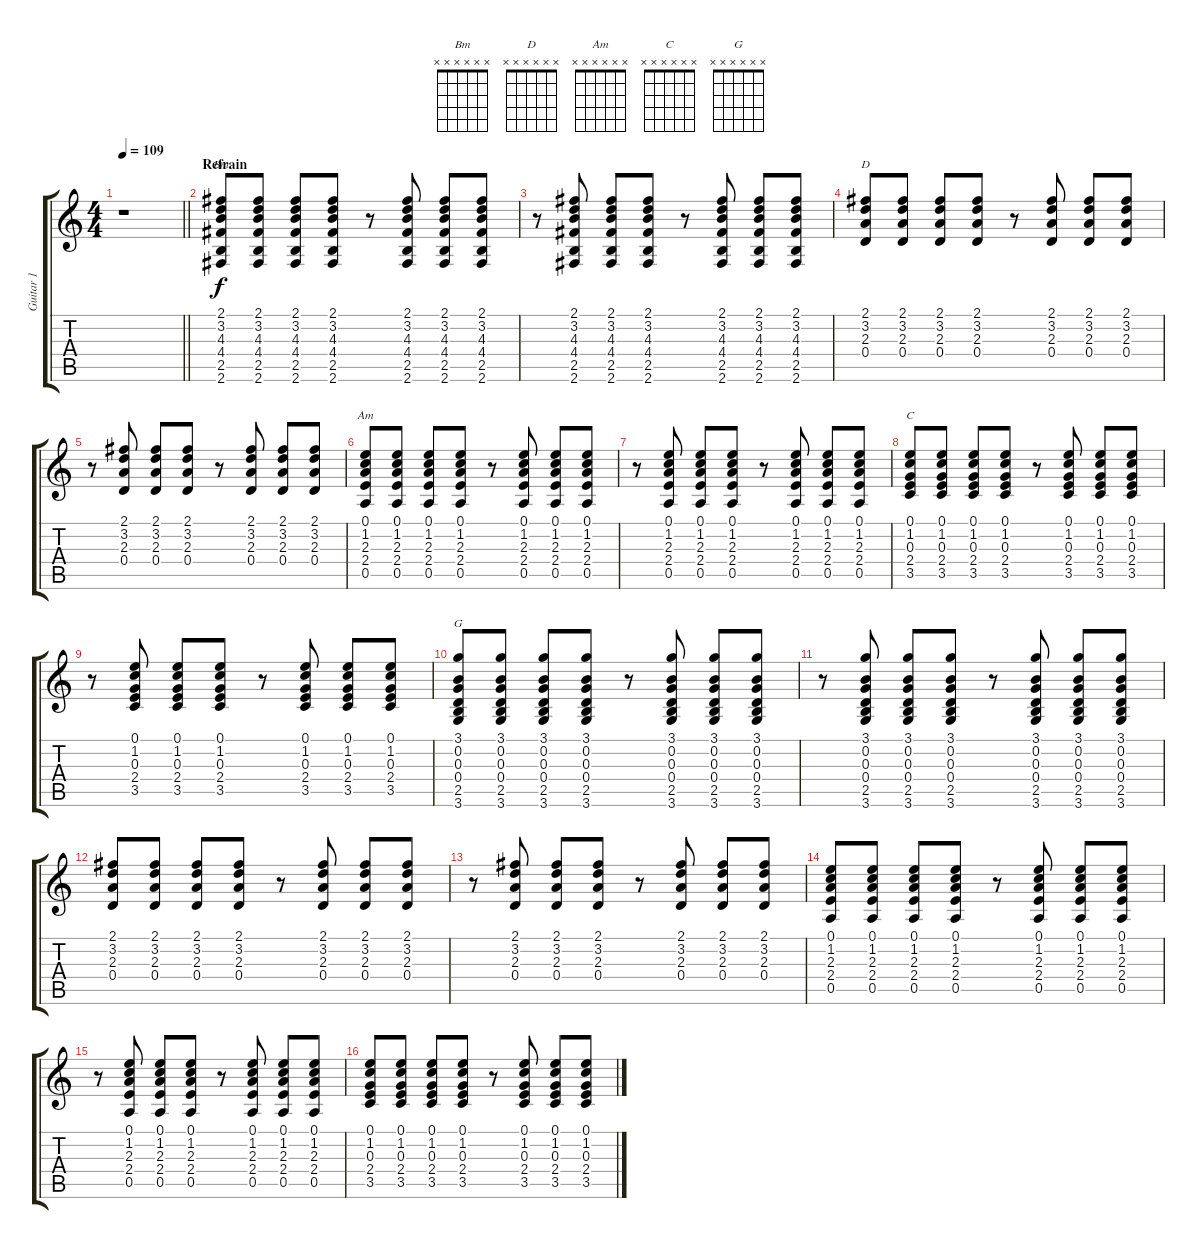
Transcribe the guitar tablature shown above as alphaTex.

\track ("Guitar 1" "Guitar 1") {instrument acousticguitarsteel}
\staff {score tabs}
\tuning (E4 B3 G3 D3 A2 E2) {hide}
\chord ("Bm" x x x x x x) {firstfret 0}
\chord ("D" x x x x x x) {firstfret 0}
\chord ("Am" x x x x x x) {firstfret 0}
\chord ("C" x x x x x x) {firstfret 0}
\chord ("G" x x x x x x) {firstfret 0}
\ts (4 4)
\tempo 109
\clef g2
\barLineRight lightlight
\ks c
r.1{dy f} |
\section ("" "Refrain")
(2.1 3.2 4.3 4.4 2.5 2.6).8{ch "Bm"} (2.1 3.2 4.3 4.4 2.5 2.6).8 (2.1 3.2 4.3 4.4 2.5 2.6).8 (2.1 3.2 4.3 4.4 2.5 2.6).8 r.8 (2.1 3.2 4.3 4.4 2.5 2.6).8 (2.1 3.2 4.3 4.4 2.5 2.6).8 (2.1 3.2 4.3 4.4 2.5 2.6).8 |
r.8 (2.1 3.2 4.3 4.4 2.5 2.6).8 (2.1 3.2 4.3 4.4 2.5 2.6).8 (2.1 3.2 4.3 4.4 2.5 2.6).8 r.8 (2.1 3.2 4.3 4.4 2.5 2.6).8 (2.1 3.2 4.3 4.4 2.5 2.6).8 (2.1 3.2 4.3 4.4 2.5 2.6).8 |
(2.1 3.2 2.3 0.4).8{ch "D"} (2.1 3.2 2.3 0.4).8 (2.1 3.2 2.3 0.4).8 (2.1 3.2 2.3 0.4).8 r.8 (2.1 3.2 2.3 0.4).8 (2.1 3.2 2.3 0.4).8 (2.1 3.2 2.3 0.4).8 |
r.8 (2.1 3.2 2.3 0.4).8 (2.1 3.2 2.3 0.4).8 (2.1 3.2 2.3 0.4).8 r.8 (2.1 3.2 2.3 0.4).8 (2.1 3.2 2.3 0.4).8 (2.1 3.2 2.3 0.4).8 |
(0.1 1.2 2.3 2.4 0.5).8{ch "Am"} (0.1 1.2 2.3 2.4 0.5).8 (0.1 1.2 2.3 2.4 0.5).8 (0.1 1.2 2.3 2.4 0.5).8 r.8 (0.1 1.2 2.3 2.4 0.5).8 (0.1 1.2 2.3 2.4 0.5).8 (0.1 1.2 2.3 2.4 0.5).8 |
r.8 (0.1 1.2 2.3 2.4 0.5).8 (0.1 1.2 2.3 2.4 0.5).8 (0.1 1.2 2.3 2.4 0.5).8 r.8 (0.1 1.2 2.3 2.4 0.5).8 (0.1 1.2 2.3 2.4 0.5).8 (0.1 1.2 2.3 2.4 0.5).8 |
(0.1 1.2 0.3 2.4 3.5).8{ch "C"} (0.1 1.2 0.3 2.4 3.5).8 (0.1 1.2 0.3 2.4 3.5).8 (0.1 1.2 0.3 2.4 3.5).8 r.8 (0.1 1.2 0.3 2.4 3.5).8 (0.1 1.2 0.3 2.4 3.5).8 (0.1 1.2 0.3 2.4 3.5).8 |
r.8 (0.1 1.2 0.3 2.4 3.5).8 (0.1 1.2 0.3 2.4 3.5).8 (0.1 1.2 0.3 2.4 3.5).8 r.8 (0.1 1.2 0.3 2.4 3.5).8 (0.1 1.2 0.3 2.4 3.5).8 (0.1 1.2 0.3 2.4 3.5).8 |
(3.1 0.2 0.3 0.4 2.5 3.6).8{ch "G"} (3.1 0.2 0.3 0.4 2.5 3.6).8 (3.1 0.2 0.3 0.4 2.5 3.6).8 (3.1 0.2 0.3 0.4 2.5 3.6).8 r.8 (3.1 0.2 0.3 0.4 2.5 3.6).8 (3.1 0.2 0.3 0.4 2.5 3.6).8 (3.1 0.2 0.3 0.4 2.5 3.6).8 |
r.8 (3.1 0.2 0.3 0.4 2.5 3.6).8 (3.1 0.2 0.3 0.4 2.5 3.6).8 (3.1 0.2 0.3 0.4 2.5 3.6).8 r.8 (3.1 0.2 0.3 0.4 2.5 3.6).8 (3.1 0.2 0.3 0.4 2.5 3.6).8 (3.1 0.2 0.3 0.4 2.5 3.6).8 |
(2.1 3.2 2.3 0.4).8 (2.1 3.2 2.3 0.4).8 (2.1 3.2 2.3 0.4).8 (2.1 3.2 2.3 0.4).8 r.8 (2.1 3.2 2.3 0.4).8 (2.1 3.2 2.3 0.4).8 (2.1 3.2 2.3 0.4).8 |
r.8 (2.1 3.2 2.3 0.4).8 (2.1 3.2 2.3 0.4).8 (2.1 3.2 2.3 0.4).8 r.8 (2.1 3.2 2.3 0.4).8 (2.1 3.2 2.3 0.4).8 (2.1 3.2 2.3 0.4).8 |
(0.1 1.2 2.3 2.4 0.5).8 (0.1 1.2 2.3 2.4 0.5).8 (0.1 1.2 2.3 2.4 0.5).8 (0.1 1.2 2.3 2.4 0.5).8 r.8 (0.1 1.2 2.3 2.4 0.5).8 (0.1 1.2 2.3 2.4 0.5).8 (0.1 1.2 2.3 2.4 0.5).8 |
r.8 (0.1 1.2 2.3 2.4 0.5).8 (0.1 1.2 2.3 2.4 0.5).8 (0.1 1.2 2.3 2.4 0.5).8 r.8 (0.1 1.2 2.3 2.4 0.5).8 (0.1 1.2 2.3 2.4 0.5).8 (0.1 1.2 2.3 2.4 0.5).8 |
(0.1 1.2 0.3 2.4 3.5).8 (0.1 1.2 0.3 2.4 3.5).8 (0.1 1.2 0.3 2.4 3.5).8 (0.1 1.2 0.3 2.4 3.5).8 r.8 (0.1 1.2 0.3 2.4 3.5).8 (0.1 1.2 0.3 2.4 3.5).8 (0.1 1.2 0.3 2.4 3.5).8
